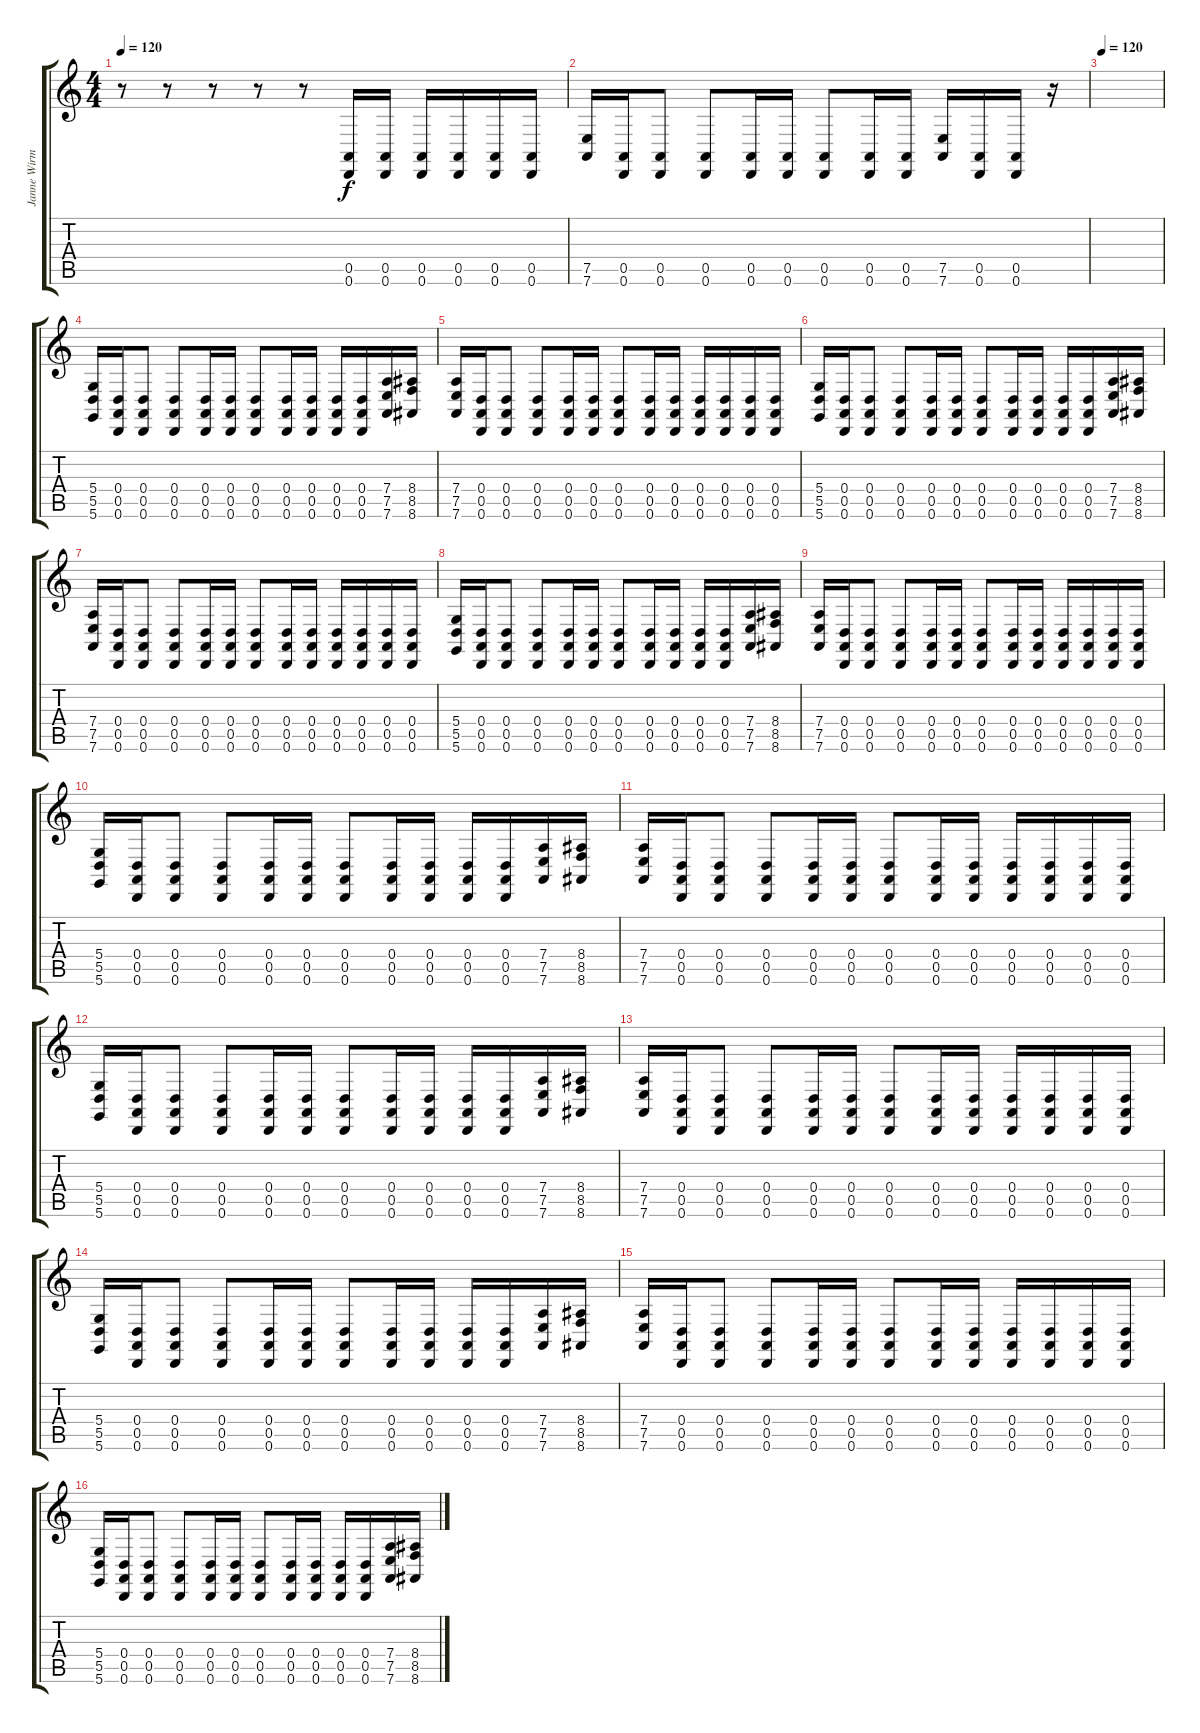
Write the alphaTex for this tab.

\track ("Janne Wirman" "Janne Wirm") {instrument electricgrandpiano}
\staff {score tabs}
\tuning (E4 B3 G3 D3 A2 D2) {hide}
\ts (4 4)
\tempo 120
\clef g2
\ks c
r.8{dy f} r.8 r.8 r.8 r.8 (0.5 0.6).16 (0.5 0.6).16 (0.5 0.6).16 (0.5 0.6).16 (0.5 0.6).16 (0.5 0.6).16 |
(7.5 7.6).16 (0.5 0.6).16 (0.5 0.6).8 (0.5 0.6).8 (0.5 0.6).16 (0.5 0.6).16 (0.5 0.6).8 (0.5 0.6).16 (0.5 0.6).16 (7.5 7.6).16 (0.5 0.6).16 (0.5 0.6).16 r.16 |
\tempo 120
|
(5.4 5.5 5.6).16 (0.4 0.5 0.6).16 (0.4 0.5 0.6).8 (0.4 0.5 0.6).8 (0.4 0.5 0.6).16 (0.4 0.5 0.6).16 (0.4 0.5 0.6).8 (0.4 0.5 0.6).16 (0.4 0.5 0.6).16 (0.4 0.5 0.6).16 (0.4 0.5 0.6).16 (7.4 7.5 7.6).16 (8.4 8.5 8.6).16 |
(7.4 7.5 7.6).16 (0.4 0.5 0.6).16 (0.4 0.5 0.6).8 (0.4 0.5 0.6).8 (0.4 0.5 0.6).16 (0.4 0.5 0.6).16 (0.4 0.5 0.6).8 (0.4 0.5 0.6).16 (0.4 0.5 0.6).16 (0.4 0.5 0.6).16 (0.4 0.5 0.6).16 (0.4 0.5 0.6).16 (0.4 0.5 0.6).16 |
(5.4 5.5 5.6).16 (0.4 0.5 0.6).16 (0.4 0.5 0.6).8 (0.4 0.5 0.6).8 (0.4 0.5 0.6).16 (0.4 0.5 0.6).16 (0.4 0.5 0.6).8 (0.4 0.5 0.6).16 (0.4 0.5 0.6).16 (0.4 0.5 0.6).16 (0.4 0.5 0.6).16 (7.4 7.5 7.6).16 (8.4 8.5 8.6).16 |
(7.4 7.5 7.6).16 (0.4 0.5 0.6).16 (0.4 0.5 0.6).8 (0.4 0.5 0.6).8 (0.4 0.5 0.6).16 (0.4 0.5 0.6).16 (0.4 0.5 0.6).8 (0.4 0.5 0.6).16 (0.4 0.5 0.6).16 (0.4 0.5 0.6).16 (0.4 0.5 0.6).16 (0.4 0.5 0.6).16 (0.4 0.5 0.6).16 |
(5.4 5.5 5.6).16 (0.4 0.5 0.6).16 (0.4 0.5 0.6).8 (0.4 0.5 0.6).8 (0.4 0.5 0.6).16 (0.4 0.5 0.6).16 (0.4 0.5 0.6).8 (0.4 0.5 0.6).16 (0.4 0.5 0.6).16 (0.4 0.5 0.6).16 (0.4 0.5 0.6).16 (7.4 7.5 7.6).16 (8.4 8.5 8.6).16 |
(7.4 7.5 7.6).16 (0.4 0.5 0.6).16 (0.4 0.5 0.6).8 (0.4 0.5 0.6).8 (0.4 0.5 0.6).16 (0.4 0.5 0.6).16 (0.4 0.5 0.6).8 (0.4 0.5 0.6).16 (0.4 0.5 0.6).16 (0.4 0.5 0.6).16 (0.4 0.5 0.6).16 (0.4 0.5 0.6).16 (0.4 0.5 0.6).16 |
(5.4 5.5 5.6).16 (0.4 0.5 0.6).16 (0.4 0.5 0.6).8 (0.4 0.5 0.6).8 (0.4 0.5 0.6).16 (0.4 0.5 0.6).16 (0.4 0.5 0.6).8 (0.4 0.5 0.6).16 (0.4 0.5 0.6).16 (0.4 0.5 0.6).16 (0.4 0.5 0.6).16 (7.4 7.5 7.6).16 (8.4 8.5 8.6).16 |
(7.4 7.5 7.6).16 (0.4 0.5 0.6).16 (0.4 0.5 0.6).8 (0.4 0.5 0.6).8 (0.4 0.5 0.6).16 (0.4 0.5 0.6).16 (0.4 0.5 0.6).8 (0.4 0.5 0.6).16 (0.4 0.5 0.6).16 (0.4 0.5 0.6).16 (0.4 0.5 0.6).16 (0.4 0.5 0.6).16 (0.4 0.5 0.6).16 |
(5.4 5.5 5.6).16 (0.4 0.5 0.6).16 (0.4 0.5 0.6).8 (0.4 0.5 0.6).8 (0.4 0.5 0.6).16 (0.4 0.5 0.6).16 (0.4 0.5 0.6).8 (0.4 0.5 0.6).16 (0.4 0.5 0.6).16 (0.4 0.5 0.6).16 (0.4 0.5 0.6).16 (7.4 7.5 7.6).16 (8.4 8.5 8.6).16 |
(7.4 7.5 7.6).16 (0.4 0.5 0.6).16 (0.4 0.5 0.6).8 (0.4 0.5 0.6).8 (0.4 0.5 0.6).16 (0.4 0.5 0.6).16 (0.4 0.5 0.6).8 (0.4 0.5 0.6).16 (0.4 0.5 0.6).16 (0.4 0.5 0.6).16 (0.4 0.5 0.6).16 (0.4 0.5 0.6).16 (0.4 0.5 0.6).16 |
(5.4 5.5 5.6).16 (0.4 0.5 0.6).16 (0.4 0.5 0.6).8 (0.4 0.5 0.6).8 (0.4 0.5 0.6).16 (0.4 0.5 0.6).16 (0.4 0.5 0.6).8 (0.4 0.5 0.6).16 (0.4 0.5 0.6).16 (0.4 0.5 0.6).16 (0.4 0.5 0.6).16 (7.4 7.5 7.6).16 (8.4 8.5 8.6).16 |
(7.4 7.5 7.6).16 (0.4 0.5 0.6).16 (0.4 0.5 0.6).8 (0.4 0.5 0.6).8 (0.4 0.5 0.6).16 (0.4 0.5 0.6).16 (0.4 0.5 0.6).8 (0.4 0.5 0.6).16 (0.4 0.5 0.6).16 (0.4 0.5 0.6).16 (0.4 0.5 0.6).16 (0.4 0.5 0.6).16 (0.4 0.5 0.6).16 |
(5.4 5.5 5.6).16 (0.4 0.5 0.6).16 (0.4 0.5 0.6).8 (0.4 0.5 0.6).8 (0.4 0.5 0.6).16 (0.4 0.5 0.6).16 (0.4 0.5 0.6).8 (0.4 0.5 0.6).16 (0.4 0.5 0.6).16 (0.4 0.5 0.6).16 (0.4 0.5 0.6).16 (7.4 7.5 7.6).16 (8.4 8.5 8.6).16
